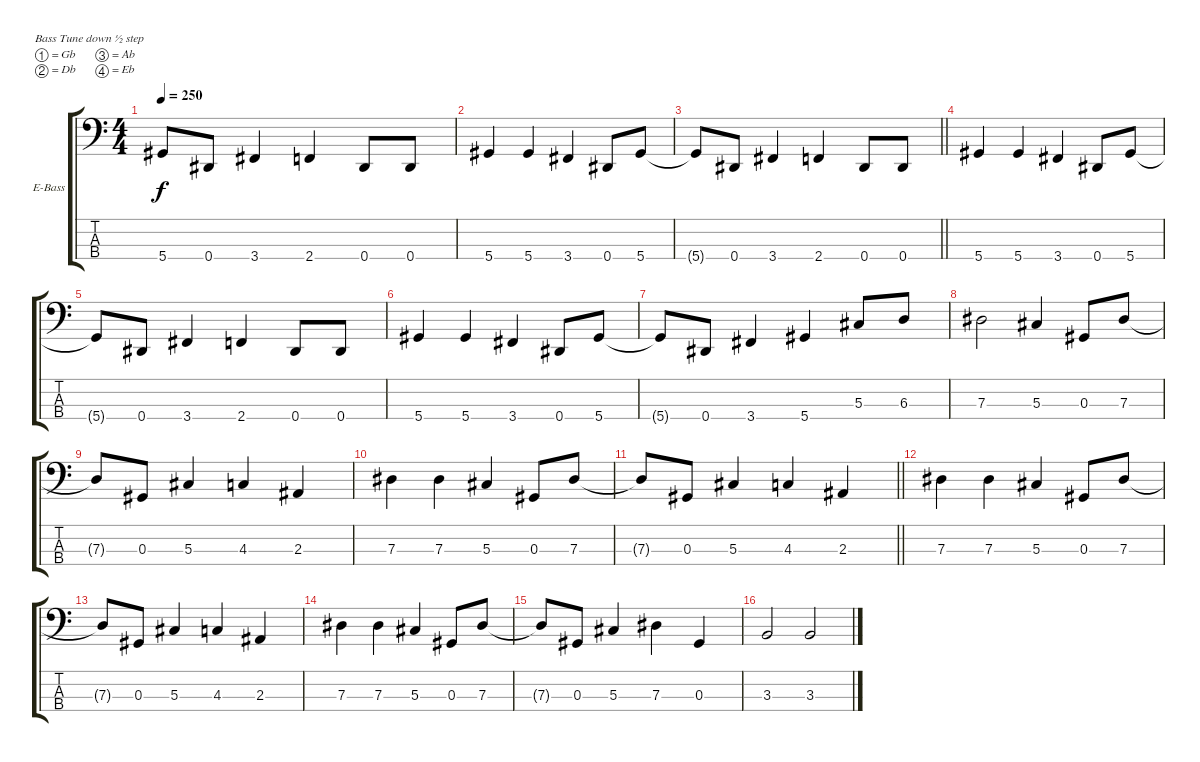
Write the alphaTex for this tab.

\bracketExtendMode groupsimilarinstruments
\firstSystemTrackNameOrientation horizontal
\otherSystemsTrackNameOrientation horizontal
\track ("Duff McKagan" "E-Bass") {instrument electricbasspick}
\staff {score tabs}
\tuning (Gb2 Db2 Ab1 Eb1)
\ts (4 4)
\tempo 250
\clef f4
\ks c
5.4{t}.8{dy f} 0.4.8 3.4.4 2.4.4 0.4.8 0.4.8 |
5.4.4 5.4.4 3.4.4 0.4.8 5.4.8 |
\barLineRight lightlight
5.4{t}.8 0.4.8 3.4.4 2.4.4 0.4.8 0.4.8 |
5.4.4 5.4.4 3.4.4 0.4.8 5.4.8 |
5.4{t}.8 0.4.8 3.4.4 2.4.4 0.4.8 0.4.8 |
5.4.4 5.4.4 3.4.4 0.4.8 5.4.8 |
5.4{t}.8 0.4.8 3.4.4 5.4.4 5.3.8 6.3.8 |
7.3.2 5.3.4 0.3.8 7.3.8 |
7.3{t}.8 0.3.8 5.3.4 4.3.4 2.3.4 |
7.3.4 7.3.4 5.3.4 0.3.8 7.3.8 |
\barLineRight lightlight
7.3{t}.8 0.3.8 5.3.4 4.3.4 2.3.4 |
7.3.4 7.3.4 5.3.4 0.3.8 7.3.8 |
7.3{t}.8 0.3.8 5.3.4 4.3.4 2.3.4 |
7.3.4 7.3.4 5.3.4 0.3.8 7.3.8 |
7.3{t}.8 0.3.8 5.3.4 7.3.4 0.3.4 |
3.3.2 3.3.2
